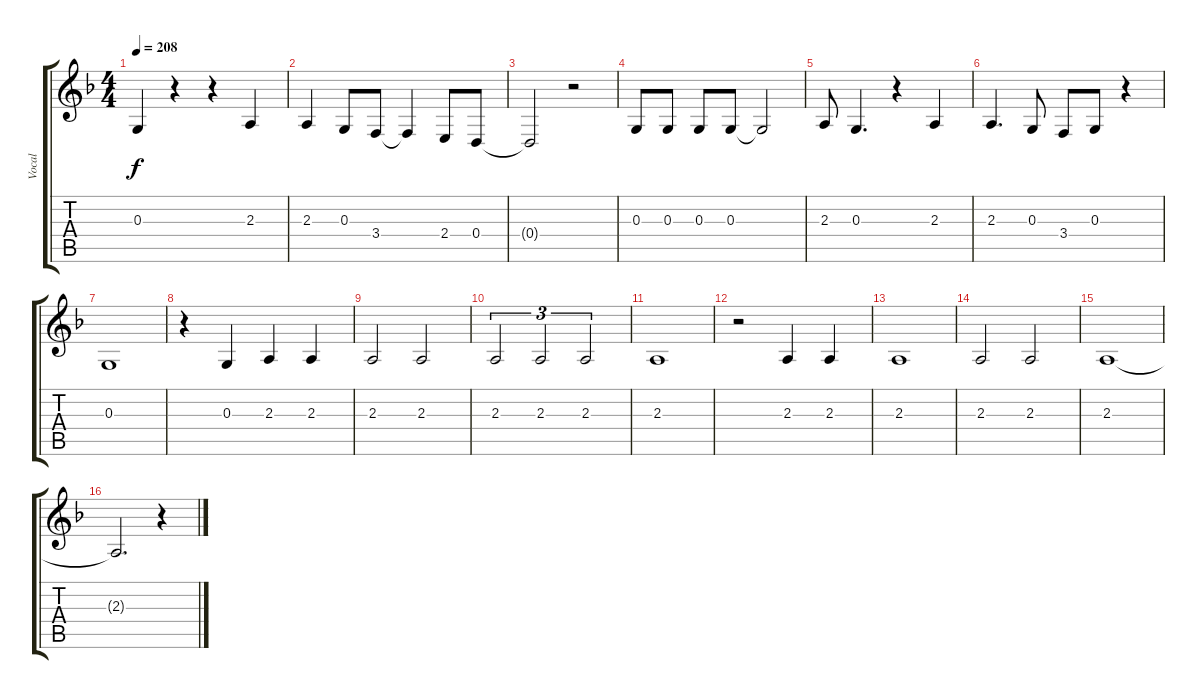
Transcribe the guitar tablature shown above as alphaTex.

\track ("Vocal" "Vocal") {instrument brightacousticpiano}
\staff {score tabs}
\tuning (E4 B3 G3 D3 A2 E2) {hide}
\ts (4 4)
\tempo 208
\clef g2
\ks f
0.3.4{dy f} r.4 r.4 2.3.4 |
2.3.4 0.3.8 3.4.8 3.4{t}.4 2.4.8 0.4.8 |
0.4{t}.2 r.2 |
0.3.8 0.3.8 0.3.8 0.3.8 0.3{t}.2 |
2.3.8 0.3.4{d} r.4 2.3.4 |
2.3.4{d} 0.3.8 3.4.8 0.3.8 r.4 |
0.3.1 |
r.4 0.3.4 2.3.4 2.3.4 |
2.3.2 2.3.2 |
2.3.2{tu (3 2)} 2.3.2{tu (3 2)} 2.3.2{tu (3 2)} |
2.3.1 |
r.2 2.3.4 2.3.4 |
2.3.1 |
2.3.2 2.3.2 |
2.3.1 |
2.3{t}.2{d} r.4
